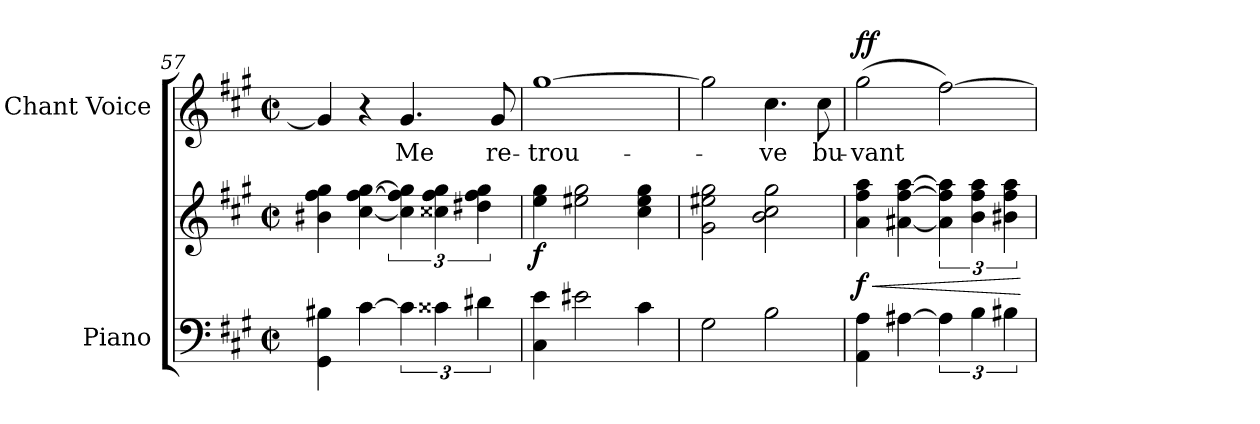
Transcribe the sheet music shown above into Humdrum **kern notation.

**kern	**kern	**dynam	**kern	**text	**dynam
*part2	*part2	*part2	*part1	*part1	*part1
*staff3	*staff2	*staff2/3	*staff1	*staff1	*staff1
*I"Piano	*	*	*I"Chant Voice	*	*
*I'Pno	*	*	*	*	*
*clefF4	*clefG2	*	*clefG2	*	*
*k[f#c#g#]	*k[f#c#g#]	*	*k[f#c#g#]	*	*
*M2/2	*M2/2	*	*M2/2	*	*
*met(c|)	*met(c|)	*	*met(c|)	*	*
=57	=57	=57	=57	=57	=57
4GG#\ 4B#X\	4b#X\ 4ff#\ 4gg#\	.	4g#/]	.	.
[4c#\	[4cc#\ [>4ff#\ [4gg#\	.	4r	.	.
6c#\]	6cc#\] 6ff#\] 6gg#\]	.	4.g#/	Me	.
6c##X\	6cc##X\ 6ff#\ 6gg#\	.	.	.	.
6d#X\	6dd#X\ 6ff#\ 6gg#\	.	.	.	.
.	.	.	8g#/	re-	.
=58	=58	=58	=58	=58	=58
!	!	!LO:DY:b	!	!	!
4C#\ 4e\	4ee\ 4gg#\	f	[1gg#	-trou-	.
2e#X\	2ee#X\ 2gg#\	.	.	.	.
4c#\	4cc#\ 4ee#\ 4gg#\	.	.	.	.
=59	=59	=59	=59	=59	=59
2G#\	2g#\ 2ee#X\ 2gg#\	.	2gg#\]	.	.
2B\	2b\ 2cc#\ 2gg#\	.	4.cc#\	-ve	.
.	.	.	8cc#\	bu-	.
=60	=60	=60	=60	=60	=60
!	!	!LO:HP:b	!	!	!
!	!	!LO:DY:n=1:b	!	!	!LO:DY:a
4AA\ 4A\	4a\ 4ff#\ 4aa\	< f	(2gg#\	-vant	ff
[4A#X\	[4a#X\ [>4ff#\ [4aa\	.	.	.	.
6A#\]	6a#\] 6ff#\] 6aa\]	.	[2ff#\)	.	.
6B\	6b\ 6ff#\ 6aa\	.	.	.	.
6B#X\	6b#X\ 6ff#\ 6aa\	.	.	.	.
.	.	[	.	.	.
=	=	=	=	=	=
*-	*-	*-	*-	*-	*-
